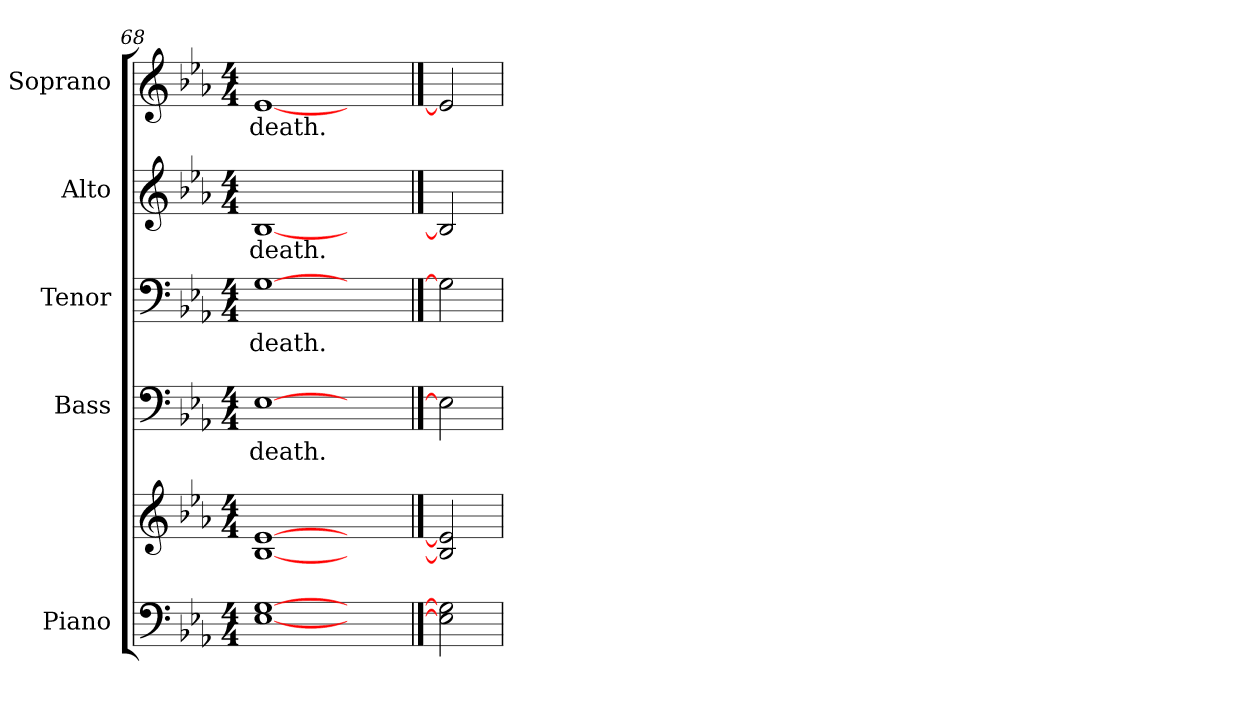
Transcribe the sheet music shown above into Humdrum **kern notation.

**kern	**kern	**kern	**text	**kern	**text	**kern	**text	**kern	**text
*part5	*part5	*part4	*part4	*part3	*part3	*part2	*part2	*part1	*part1
*staff6	*staff5	*staff4	*staff4	*staff3	*staff3	*staff2	*staff2	*staff1	*staff1
*I"Piano	*	*I"Bass	*	*I"Tenor	*	*I"Alto	*	*I"Soprano	*
*I'Pno.	*	*I'B.	*	*I'T.	*	*I'A.	*	*I'S.	*
*clefF4	*clefG2	*clefF4	*	*clefF4	*	*clefG2	*	*clefG2	*
*k[b-e-a-]	*k[b-e-a-]	*k[b-e-a-]	*	*k[b-e-a-]	*	*k[b-e-a-]	*	*k[b-e-a-]	*
*E-:	*E-:	*E-:	*	*E-:	*	*E-:	*	*E-:	*
*M4/4	*M4/4	*M4/4	*	*M4/4	*	*M4/4	*	*M4/4	*
=68	=68	=68	=68	=68	=68	=68	=68	=68	=68
!	!	!	!LO:LY:b:color=#000000	!	!	!	!	!	!
!	!	!	!	!	!LO:LY:b:color=#000000	!	!	!	!
!	!	!	!	!	!	!	!LO:LY:b:color=#000000	!	!
!	!	!	!	!	!	!	!	!	!LO:LY:b:color=#000000
[1E-i [1Gi	[1B-i [1e-i	[1E-i	death.	[1Gi	death.	[1B-i	death.	[1e-i	death.
2ryy	2ryy	2ryy	.	2ryy	.	2ryy	.	2ryy	.
==69	==69	==69	==69	==69	==69	==69	==69	==69	==69
2E-i] 2Gi]	2B-i] 2e-i]	2E-i]	.	2Gi]	.	2B-i]	.	2e-i]	.
=	=	=	=	=	=	=	=	=	=
*-	*-	*-	*-	*-	*-	*-	*-	*-	*-
